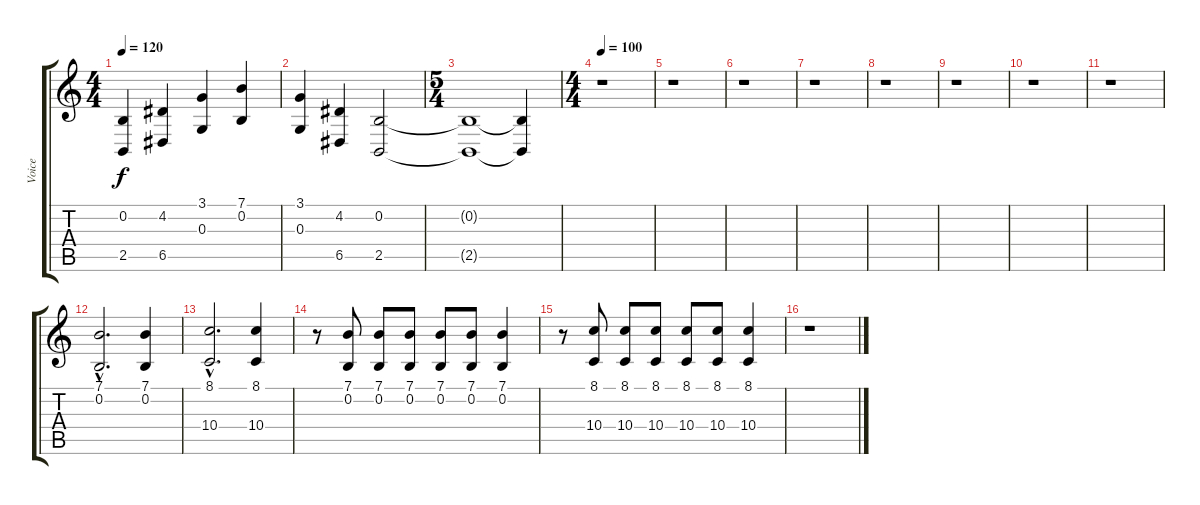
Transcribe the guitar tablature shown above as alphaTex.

\track ("Voice" "Voice") {instrument churchorgan}
\staff {score tabs}
\tuning (E4 B3 G3 D3 A2 E2) {hide}
\ts (4 4)
\tempo 120
\clef g2
\ks c
(0.2 2.5).4{dy f} (4.2 6.5).4 (3.1 0.3).4 (7.1 0.2).4 |
(3.1 0.3).4 (4.2 6.5).4 (0.2 2.5).2 |
\ts (5 4)
(0.2{t} 2.5{t}).1 (0.2{t} 2.5{t}).4 |
\ts (4 4)
\tempo 100
r.1 |
r.1 |
r.1 |
r.1 |
r.1 |
r.1 |
r.1 |
r.1 |
(7.1{hac} 0.2{hac}).2{d volume 15} (7.1 0.2).4 |
(8.1{hac} 10.4{hac}).2{d} (8.1 10.4).4 |
r.8 (7.1 0.2).8 (7.1 0.2).8 (7.1 0.2).8 (7.1 0.2).8 (7.1 0.2).8 (7.1 0.2).4 |
r.8 (8.1 10.4).8 (8.1 10.4).8 (8.1 10.4).8 (8.1 10.4).8 (8.1 10.4).8 (8.1 10.4).4 |
r.1
